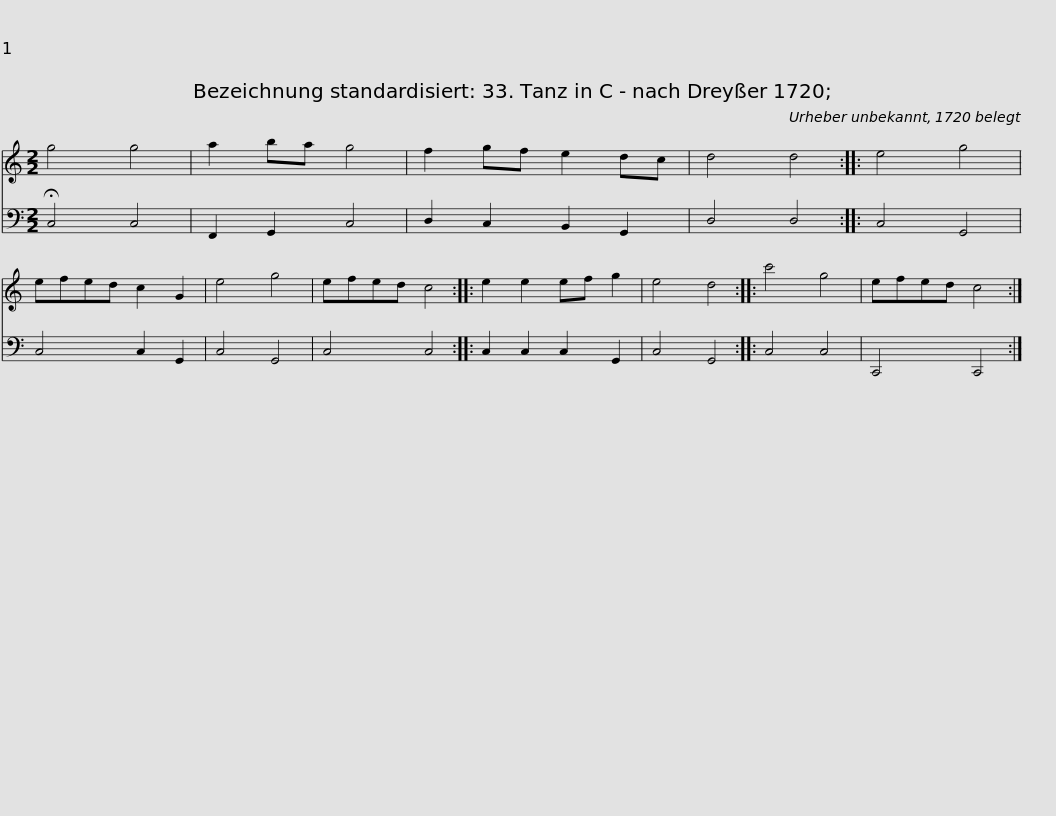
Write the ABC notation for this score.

X:1
%%score 1 2
L:1/8
M:2/2
I:linebreak $
K:C
V:1 treble
V:2 bass
V:1
 g4 g4 | a2 ba g4 | f2 gf e2 dc | d4 d4 :: e4 g4 | %5
 efed c2 G2 | e4 g4 | efed c4 :: e2 e2 ef g2 | e4 d4 ::$ %10
 c'4 g4 | efed c4 :| %12
V:2
 !fermata!C,4 C,4 | F,,2 G,,2 C,4 | D,2 C,2 B,,2 G,,2 | D,4 D,4 :: C,4 G,,4 | %5
 C,4 C,2 G,,2 | C,4 G,,4 | C,4 C,4 :: C,2 C,2 C,2 G,,2 | C,4 G,,4 ::$ %10
 C,4 C,4 | C,,4 C,,4 :| %12
